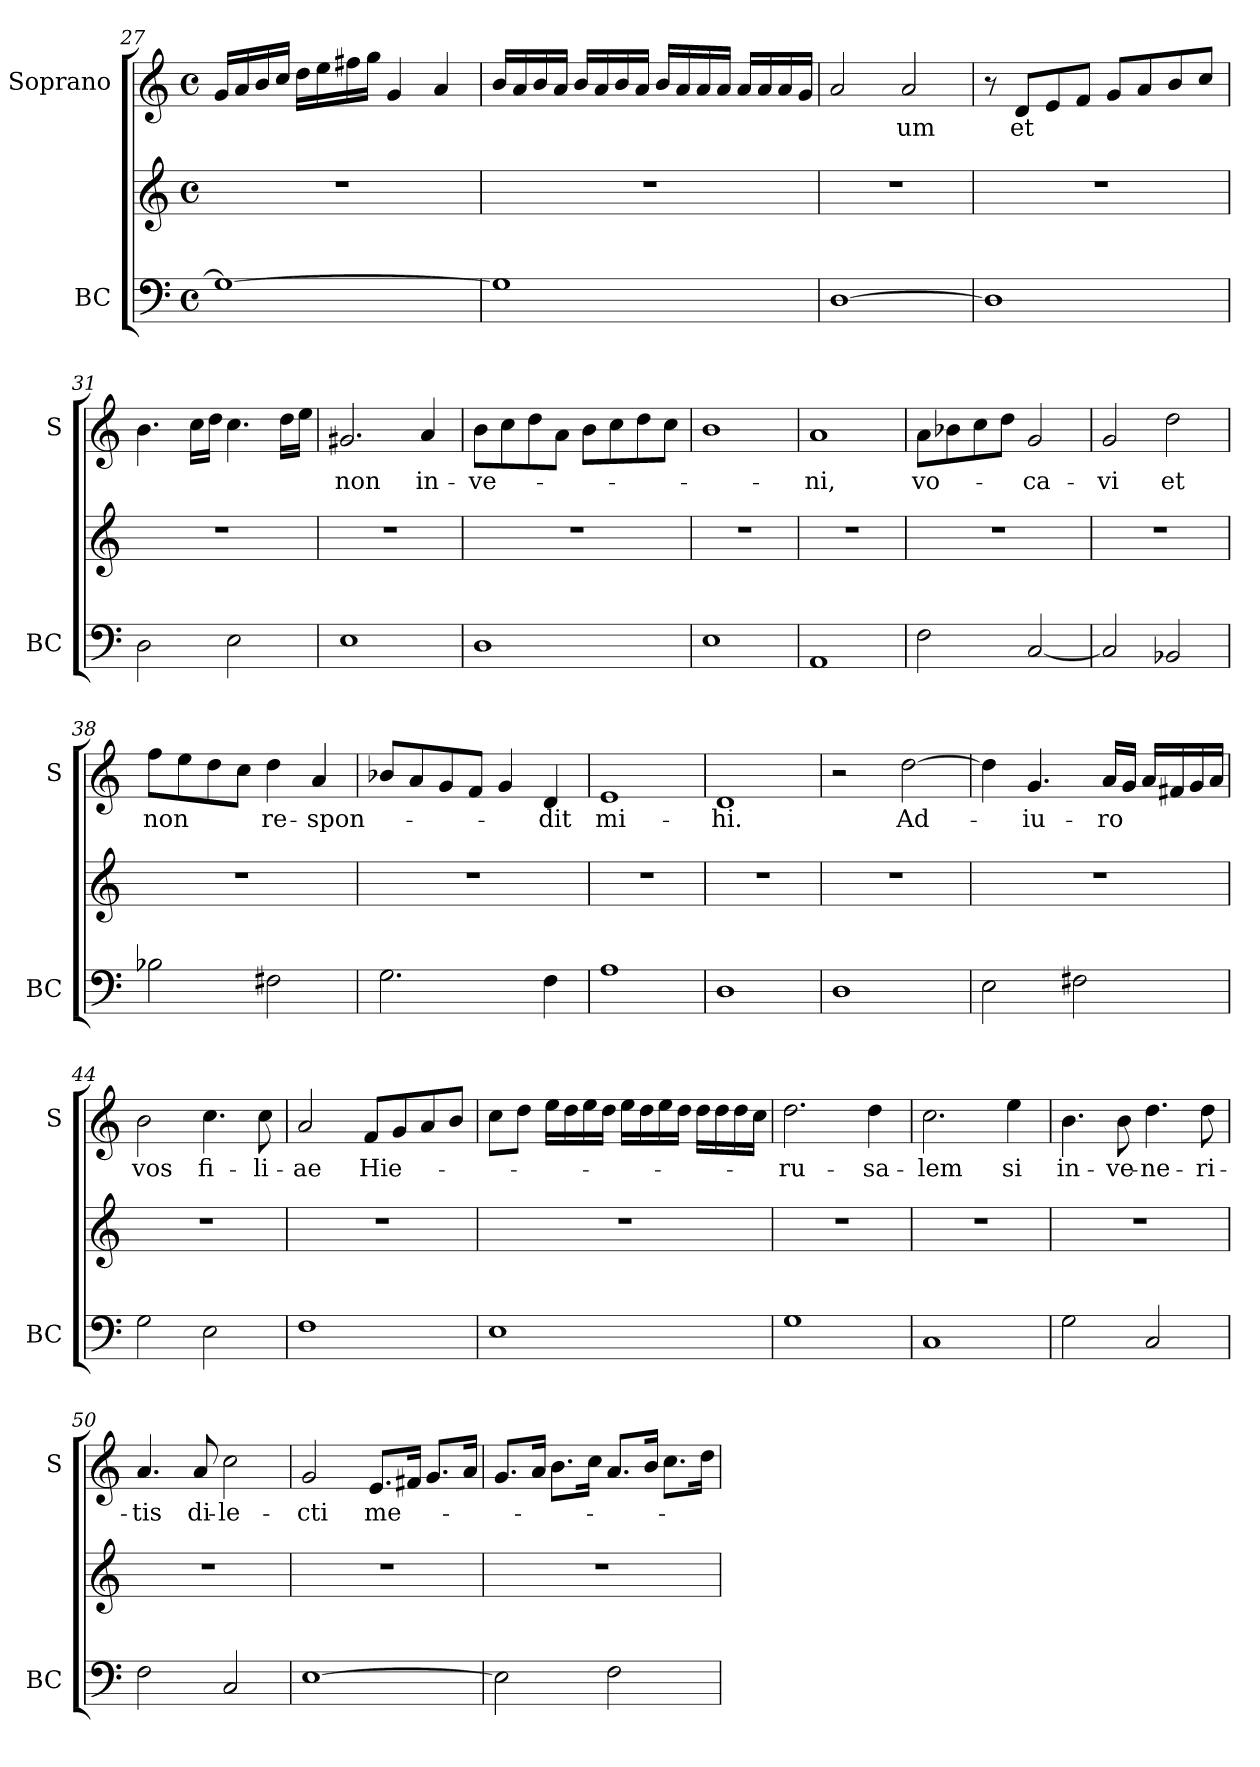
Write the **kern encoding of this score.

**kern	**kern	**kern	**text
*part2	*part2	*part1	*part1
*staff3	*staff2	*staff1	*staff1
*I"BC	*	*I"Soprano	*
*I'BC	*	*I'S	*
*clefF4	*clefG2	*clefG2	*
*k[]	*k[]	*k[]	*
*C:	*C:	*C:	*
*M4/4	*M4/4	*M4/4	*
*met(c)	*met(c)	*met(c)	*
=27	=27	=27	=27
1G_	1r	16g/LL	.
.	.	16a/	.
.	.	16b/	.
.	.	16cc/JJ	.
.	.	16dd\LL	.
.	.	16ee\	.
.	.	16ff#X\	.
.	.	16gg\JJ	.
.	.	4g/	.
.	.	4a/	.
!!LO:LB:g=z
=28	=28	=28	=28
1G]	1r	16b/LL	.
.	.	16a/	.
.	.	16b/	.
.	.	16a/JJ	.
.	.	16b/LL	.
.	.	16a/	.
.	.	16b/	.
.	.	16a/JJ	.
.	.	16b/LL	.
.	.	16a/	.
.	.	16a/	.
.	.	16a/JJ	.
.	.	16a/LL	.
.	.	16a/	.
.	.	16a/	.
.	.	16g/JJ	.
=29	=29	=29	=29
[1D	1r	2a/	.
!	!	!	!LO:LY:b
.	.	2a/	-um
=30	=30	=30	=30
1D]	1r	8r	.
!	!	!	!LO:LY:b
.	.	8d/L	et
.	.	8e/	.
.	.	8f/J	.
.	.	8g/L	.
.	.	8a/	.
.	.	8b/	.
.	.	8cc/J	.
=31	=31	=31	=31
2D\	1r	4.b\	.
.	.	16cc\LL	.
.	.	16dd\JJ	.
2E\	.	4.cc\	.
.	.	16dd\LL	.
.	.	16ee\JJ	.
!!LO:LB:g=z
=32	=32	=32	=32
!	!	!	!LO:LY:b
1E	1r	2.g#X/	non
!	!	!	!LO:LY:b
.	.	4a/	in-
=33	=33	=33	=33
!	!	!	!LO:LY:b
1D	1r	8b\L	-ve-
.	.	8cc\	.
.	.	8dd\	.
.	.	8a\J	.
.	.	8b\L	.
.	.	8cc\	.
.	.	8dd\	.
.	.	8cc\J	.
=34	=34	=34	=34
1E	1r	1b	.
=35	=35	=35	=35
!	!	!	!LO:LY:b
1AA	1r	1a	-ni,
=36	=36	=36	=36
!	!	!	!LO:LY:b
2F\	1r	8a\L	vo-
.	.	8b-X\	.
.	.	8cc\	.
.	.	8dd\J	.
!	!	!	!LO:LY:b
[2C/	.	2g/	-ca-
=37	=37	=37	=37
!	!	!	!LO:LY:b
2C/]	1r	2g/	-vi
!	!	!	!LO:LY:b
2BB-X/	.	2dd\	et
!!LO:PB:g=z
=38	=38	=38	=38
!	!	!	!LO:LY:b
2B-X\	1r	8ff\L	non
.	.	8ee\	.
.	.	8dd\	.
.	.	8cc\J	.
!	!	!	!LO:LY:b
2F#X\	.	4dd\	re-
!	!	!	!LO:LY:b
.	.	4a/	-spon-
=39	=39	=39	=39
2.G\	1r	8b-X/L	.
.	.	8a/	.
.	.	8g/	.
.	.	8f/J	.
.	.	4g/	.
!	!	!	!LO:LY:b
4F\	.	4d/	-dit
=40	=40	=40	=40
!	!	!	!LO:LY:b
1A	1r	1e	mi-
=41	=41	=41	=41
!	!	!	!LO:LY:b
1D	1r	1d	-hi.
=42	=42	=42	=42
1D	1r	2r	.
!	!	!	!LO:LY:b
.	.	[2dd\	Ad-
=43	=43	=43	=43
2E\	1r	4dd\]	.
!	!	!	!LO:LY:b
.	.	4.g/	-iu-
2F#X\	.	.	.
!	!	!	!LO:LY:b
.	.	16a/LL	-ro
.	.	16g/JJ	.
.	.	16a/LL	.
.	.	16f#X/	.
.	.	16g/	.
.	.	16a/JJ	.
!!LO:LB:g=z
=44	=44	=44	=44
!	!	!	!LO:LY:b
2G\	1r	2b\	vos
!	!	!	!LO:LY:b
2E\	.	4.cc\	fi-
!	!	!	!LO:LY:b
.	.	8cc\	-li-
=45	=45	=45	=45
!	!	!	!LO:LY:b
1F	1r	2a/	-ae
!	!	!	!LO:LY:b
.	.	8f/L	Hie-
.	.	8g/	.
.	.	8a/	.
.	.	8b/J	.
=46	=46	=46	=46
1E	1r	8cc\L	.
.	.	8dd\J	.
.	.	16ee\LL	.
.	.	16dd\	.
.	.	16ee\	.
.	.	16dd\JJ	.
.	.	16ee\LL	.
.	.	16dd\	.
.	.	16ee\	.
.	.	16dd\JJ	.
.	.	16dd\LL	.
.	.	16dd\	.
.	.	16dd\	.
.	.	16cc\JJ	.
=47	=47	=47	=47
!	!	!	!LO:LY:b
1G	1r	2.dd\	-ru-
!	!	!	!LO:LY:b
.	.	4dd\	-sa-
=48	=48	=48	=48
!	!	!	!LO:LY:b
1C	1r	2.cc\	-lem
!	!	!	!LO:LY:b
.	.	4ee\	si
!!LO:LB:g=z
=49	=49	=49	=49
!	!	!	!LO:LY:b
2G\	1r	4.b\	in-
!	!	!	!LO:LY:b
.	.	8b\	-ve-
!	!	!	!LO:LY:b
2C/	.	4.dd\	-ne-
!	!	!	!LO:LY:b
.	.	8dd\	-ri-
=50	=50	=50	=50
!	!	!	!LO:LY:b
2F\	1r	4.a/	-tis
!	!	!	!LO:LY:b
.	.	8a/	di-
!	!	!	!LO:LY:b
2C/	.	2cc\	-le-
=51	=51	=51	=51
!	!	!	!LO:LY:b
[1E	1r	2g/	-cti
!	!	!	!LO:LY:b
.	.	8.e/L	me-
.	.	16f#X/Jk	.
.	.	8.g/L	.
.	.	16a/Jk	.
=52	=52	=52	=52
2E\]	1r	8.g/L	.
.	.	16a/Jk	.
.	.	8.b\L	.
.	.	16cc\Jk	.
2F\	.	8.a/L	.
.	.	16b/Jk	.
.	.	8.cc\L	.
.	.	16dd\Jk	.
=	=	=	=
*-	*-	*-	*-
